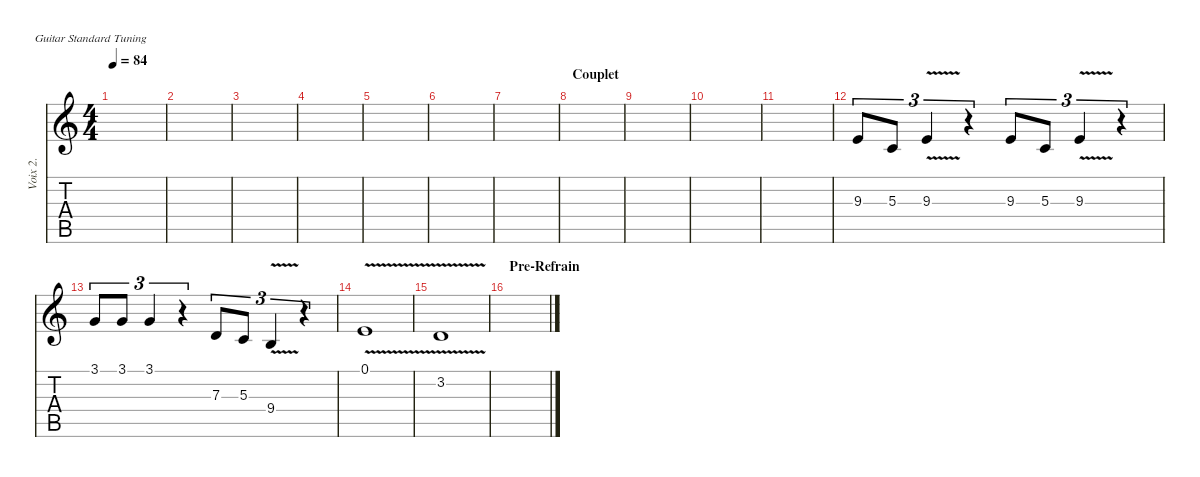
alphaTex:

\defaultSystemsLayout 4
\hideDynamics
\bracketExtendMode nobrackets
\otherSystemsTrackNameOrientation horizontal
\track ("Singer" "Voix 2.") {instrument voiceoohs}
\staff {score tabs}
\tuning (E4 B3 G3 D3 A2 E2)
\ts (4 4)
\tempo 84
\clef g2
\ks aminor
|
|
|
|
|
|
|
\section ("" "Couplet")
|
|
|
|
9.3.8{tu (3 2) beam Up} 5.3.8{tu (3 2) beam Up} 9.3{v}.4{tu (3 2) beam Up} r.4{tu (3 2) beam Up} 9.3.8{tu (3 2) beam Up} 5.3.8{tu (3 2) beam Up} 9.3{v}.4{tu (3 2) beam Up} r.4{tu (3 2) beam Up} |
3.1.8{tu (3 2) beam Up} 3.1.8{tu (3 2) beam Up} 3.1.4{tu (3 2) beam Up} r.4{tu (3 2) beam Up} 7.3.8{tu (3 2) beam Up} 5.3.8{tu (3 2) beam Up} 9.4{v}.4{tu (3 2) beam Up} r.4{tu (3 2) beam Up} |
0.1{v}.1{beam Up} |
3.2{v}.1{beam Up} |
\section ("" "Pre-Refrain")
